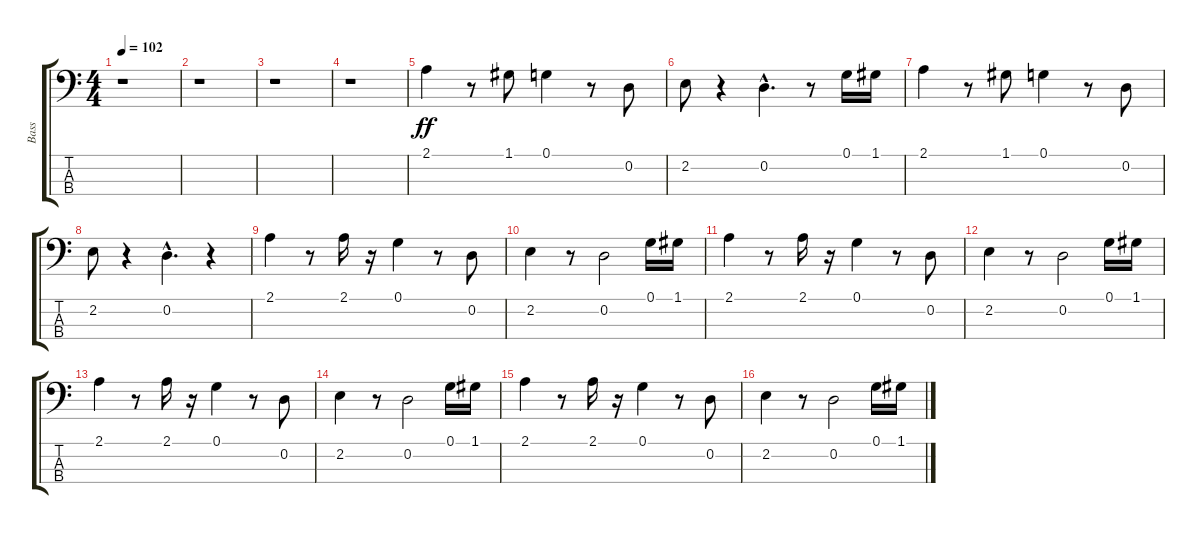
\track ("Bass" "Bass") {instrument acousticbass}
\staff {score tabs}
\tuning (G2 D2 A1 E1) {hide}
\ts (4 4)
\tempo 102
\clef f4
\ks c
r.1{dy ff instrument acousticbass} |
r.1 |
r.1 |
r.1 |
2.1.4 r.8 1.1.8 0.1.4 r.8 0.2.8 |
2.2.8 r.4 0.2{hac}.4{d} r.8 0.1.16 1.1.16 |
2.1.4 r.8 1.1.8 0.1.4 r.8 0.2.8 |
2.2.8 r.4 0.2{hac}.4{d} r.4 |
2.1.4 r.8 2.1.16 r.16 0.1.4 r.8 0.2.8 |
2.2.4 r.8 0.2.2 0.1.16 1.1.16 |
2.1.4 r.8 2.1.16 r.16 0.1.4 r.8 0.2.8 |
2.2.4 r.8 0.2.2 0.1.16 1.1.16 |
2.1.4 r.8 2.1.16 r.16 0.1.4 r.8 0.2.8 |
2.2.4 r.8 0.2.2 0.1.16 1.1.16 |
2.1.4 r.8 2.1.16 r.16 0.1.4 r.8 0.2.8 |
2.2.4 r.8 0.2.2 0.1.16 1.1.16
